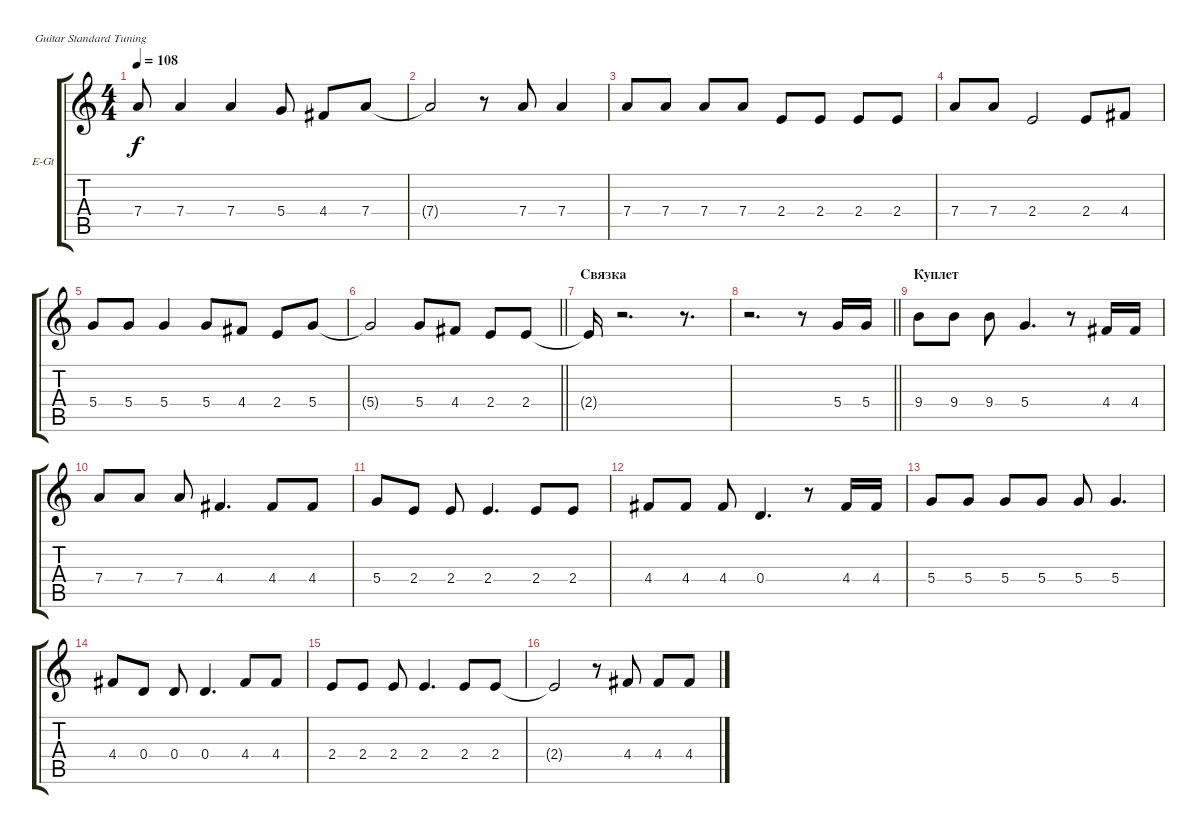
\bracketExtendMode groupsimilarinstruments
\firstSystemTrackNameOrientation horizontal
\otherSystemsTrackNameOrientation horizontal
\track ("В. Бутусов (вокал)" "E-Gt") {instrument electricguitarclean}
\staff {score tabs}
\tuning (E4 B3 G3 D3 A2 E2)
\ts (4 4)
\tempo 108
\clef g2
\scale
0.333333
\ks c
7.4.8{dy f} 7.4.4 7.4.4 5.4.8 4.4.8 7.4.8 |
\scale
0.333333 7.4{t}.2 r.8 7.4.8 7.4.4 |
\scale
0.333333 7.4.8 7.4.8 7.4.8 7.4.8 2.4.8 2.4.8 2.4.8 2.4.8 |
\scale
0.333333 7.4.8 7.4.8 2.4.2 2.4.8 4.4.8 |
\scale
0.333333 5.4.8 5.4.8 5.4.4 5.4.8 4.4.8 2.4.8 5.4.8 |
\scale
0.333333
\barLineRight lightlight
5.4{t}.2 5.4.8 4.4.8 2.4.8 2.4.8 |
\section ("" "Связка")
\scale
0.333333 2.4{t}.16 r.2{d} r.8{d} |
\scale
0.333333
\barLineRight lightlight
r.2{d} r.8 5.4.16 5.4.16 |
\section ("" "Куплет")
\scale
0.333333 9.4.8 9.4.8 9.4.8 5.4.4{d} r.8 4.4.16 4.4.16 |
\scale
0.333333 7.4.8 7.4.8 7.4.8 4.4.4{d} 4.4.8 4.4.8 |
\scale
0.333333 5.4.8 2.4.8 2.4.8 2.4.4{d} 2.4.8 2.4.8 |
\scale
0.333333 4.4.8 4.4.8 4.4.8 0.4.4{d} r.8 4.4.16 4.4.16 |
\scale
0.333333 5.4.8 5.4.8 5.4.8 5.4.8 5.4.8 5.4.4{d} |
\scale
0.333333 4.4.8 0.4.8 0.4.8 0.4.4{d} 4.4.8 4.4.8 |
\scale
0.333333 2.4.8 2.4.8 2.4.8 2.4.4{d} 2.4.8 2.4.8 |
\scale
0.333333 2.4{t}.2 r.8 4.4.8 4.4.8 4.4.8
